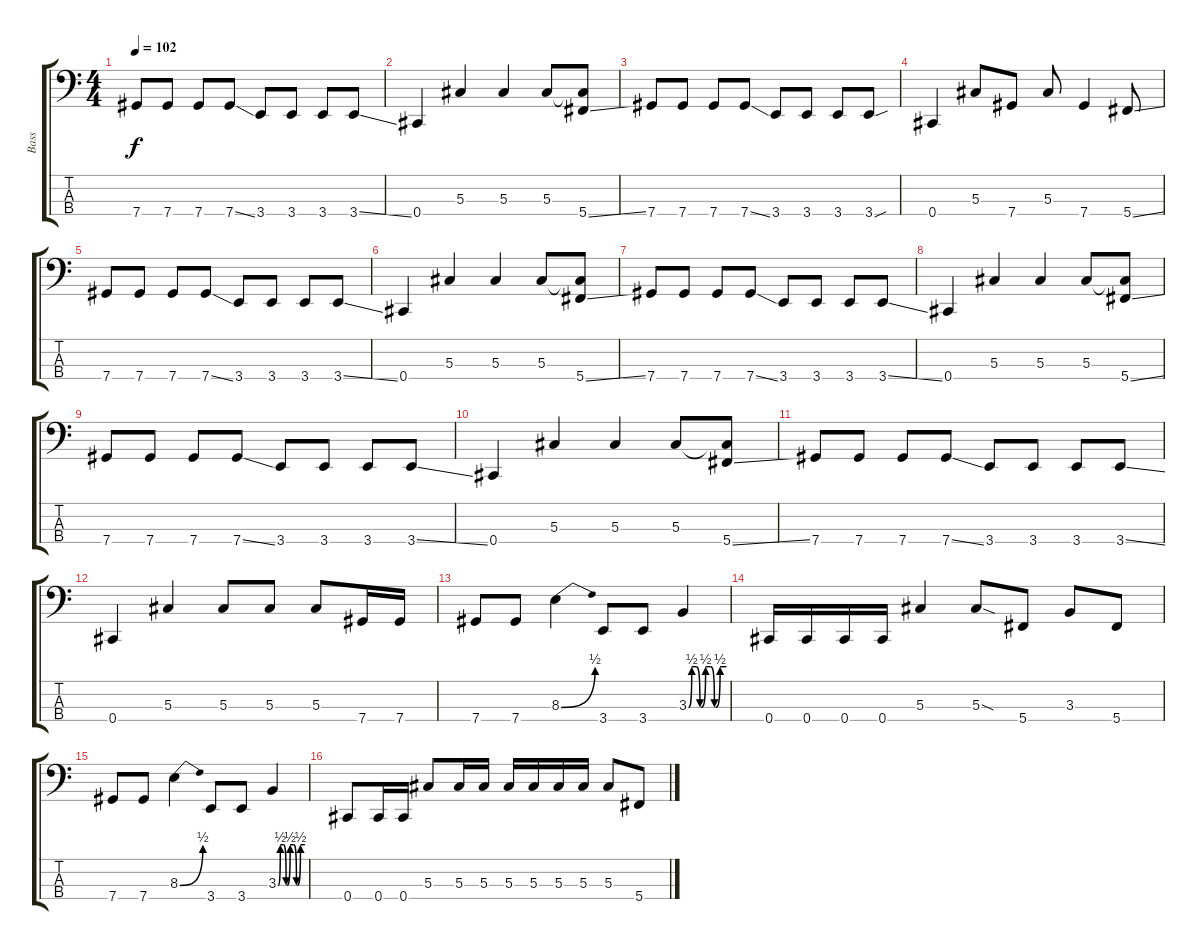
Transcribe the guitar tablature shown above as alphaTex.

\track ("Bass" "Bass") {instrument electricbasspick}
\staff {score tabs}
\tuning (Gb2 Db2 Ab1 Db1) {hide}
\ts (4 4)
\tempo 102
\clef f4
\ks c
7.4.8{dy f} 7.4.8 7.4.8 7.4{ss}.8 3.4.8 3.4.8 3.4.8 3.4{ss}.8 |
0.4.4 5.3.4 5.3.4 5.3.8 (5.3{t} 5.4{ss}).8 |
7.4.8 7.4.8 7.4.8 7.4{ss}.8 3.4.8 3.4.8 3.4.8 3.4{sou}.8 |
0.4.4 5.3.8 7.4.8 5.3.8 7.4.4 5.4{ss}.8 |
7.4.8 7.4.8 7.4.8 7.4{ss}.8 3.4.8 3.4.8 3.4.8 3.4{ss}.8 |
0.4.4 5.3.4 5.3.4 5.3.8 (5.3{t} 5.4{ss}).8 |
7.4.8 7.4.8 7.4.8 7.4{ss}.8 3.4.8 3.4.8 3.4.8 3.4{ss}.8 |
0.4.4 5.3.4 5.3.4 5.3.8 (5.3{t} 5.4{ss}).8 |
7.4.8 7.4.8 7.4.8 7.4{ss}.8 3.4.8 3.4.8 3.4.8 3.4{ss}.8 |
0.4.4 5.3.4 5.3.4 5.3.8 (5.3{t} 5.4{ss}).8 |
7.4.8 7.4.8 7.4.8 7.4{ss}.8 3.4.8 3.4.8 3.4.8 3.4{ss}.8 |
0.4.4 5.3.4 5.3.8 5.3.8 5.3.8 7.4.16 7.4.16 |
7.4.8 7.4.8 8.3{be (bend 0 0 60 2)}.4 3.4.8 3.4.8 3.3{be (custom 0 0 5 2 12 2 18 0 20 0 27 2 35 2 41 0 43 0 50 2 60 2)}.4 |
0.4.16 0.4.16 0.4.16 0.4.16 5.3.4 5.3{sod}.8 5.4.8 3.3.8 5.4.8 |
7.4.8 7.4.8 8.3{be (bend 0 0 60 2)}.4 3.4.8 3.4.8 3.3{be (custom 0 0 5 2 12 2 18 0 20 0 27 2 35 2 41 0 43 0 50 2 60 2)}.4 |
0.4.8 0.4.16 0.4.16 5.3.8 5.3.16 5.3.16 5.3.16 5.3.16 5.3.16 5.3.16 5.3.8 5.4.8
